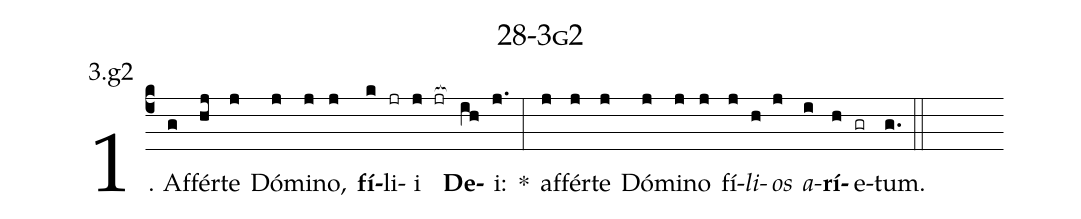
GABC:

name: 28-3g2;
annotation: 3.g2;
%%
(c4)1. Af(g)fér(hj)te(j) Dó(j)mi(j)no,(j) <b>fí</b>(k)li(jr)i(j jr[ocb:1{]) <b>De</b>(ih[ocb:0}])i:(j.) *(:) af(j)fér(j)te(j) Dó(j)mi(j)no(j) fí(j)<i>li</i>(h)<i>os</i>(j) <i>a</i>(i)<b>rí</b>(h)e(gr)tum.(g.) (::)
